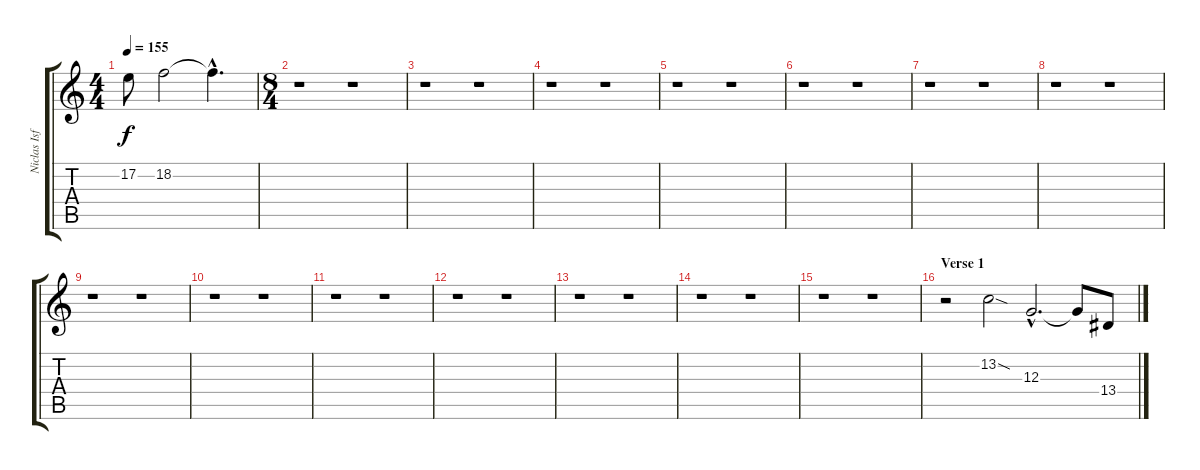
\track ("Niclas Isfeldt - Vocals" "Niclas Isf") {instrument cello}
\staff {score tabs}
\tuning (E4 B3 G3 D3 A2 E2) {hide}
\ts (4 4)
\tempo 155
\clef g2
\ks c
17.2.8{dy f instrument cello} 18.2.2 18.2{hac t}.4{d} |
\ts (8 4)
r.1 r.1 |
r.1 r.1 |
r.1 r.1 |
r.1 r.1 |
r.1 r.1 |
r.1 r.1 |
r.1 r.1 |
r.1 r.1 |
r.1 r.1 |
r.1 r.1 |
r.1 r.1 |
r.1 r.1 |
r.1 r.1 |
r.1 r.1 |
\section ("" "Verse 1")
r.2 13.2{sod}.2 12.3{hac}.2{d} 12.3{t}.8 13.4.8
